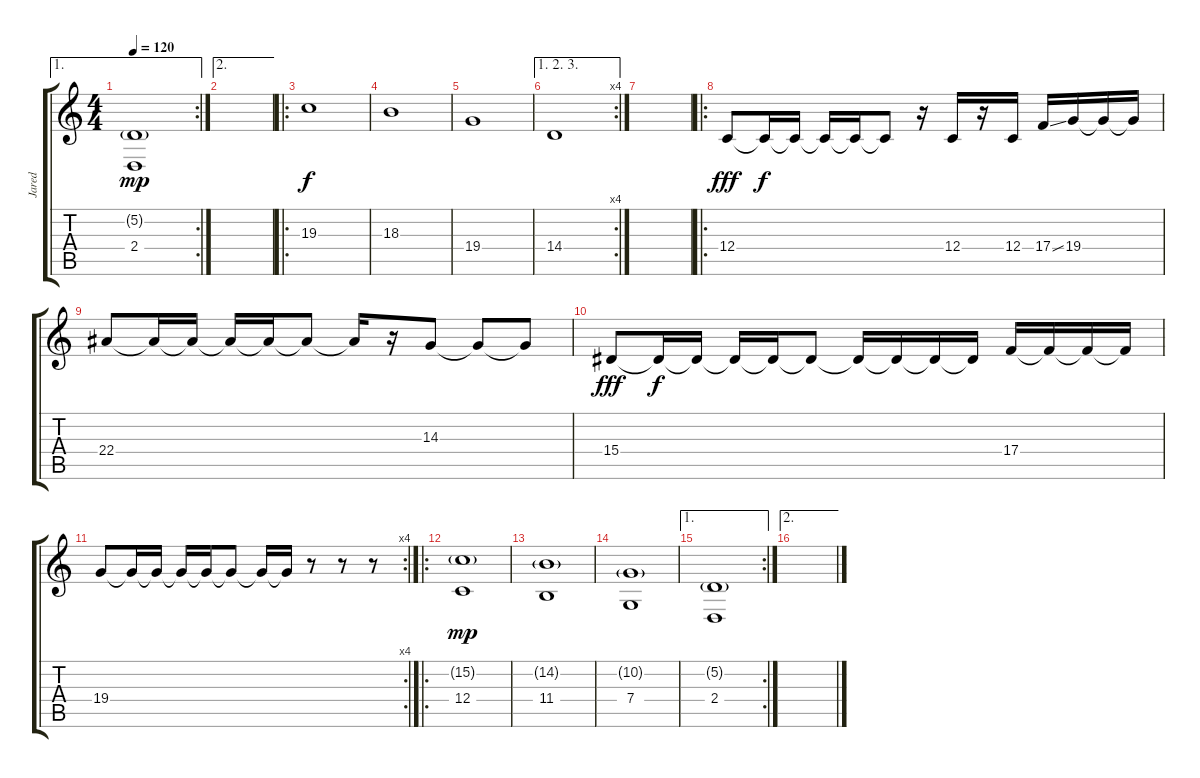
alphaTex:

\track ("Jared" "Jared") {instrument pad4choir}
\staff {score tabs}
\tuning (D4 A3 F3 C3 G2 C2) {hide}
\ae 1
\rc 2
\ts (4 4)
\tempo 120
\clef g2
\ks c
(5.2{g} 2.4).1{dy mp} |
\ae 2
|
\ro
19.3.1{dy f volume 11 balance 0 instrument pad4choir} |
18.3.1 |
19.4.1 |
\ae (1 2 3)
\rc 4
14.4.1 |
|
\ro
12.4.8{dy fff volume 12 balance 0 instrument pad4choir} 12.4{t}.16{dy f} 12.4{t}.16 12.4{t}.16 12.4{t}.16 12.4{t}.8 r.16 12.4.16 r.16 12.4.16 17.4{ss}.16 19.4.16 19.4{t}.16 19.4{t}.16 |
22.4.8 22.4{t}.16 22.4{t}.16 22.4{t}.16 22.4{t}.16 22.4{t}.8 22.4{t}.16 r.16 14.3.8 14.3{t}.8 14.3{t}.8 |
15.4.8{dy fff} 15.4{t}.16{dy f} 15.4{t}.16 15.4{t}.16 15.4{t}.16 15.4{t}.8 15.4{t}.16 15.4{t}.16 15.4{t}.16 15.4{t}.16 17.4.16 17.4{t}.16 17.4{t}.16 17.4{t}.16 |
\rc 4
19.4.8 19.4{t}.16 19.4{t}.16 19.4{t}.16 19.4{t}.16 19.4{t}.8 19.4{t}.16 19.4{t}.16 r.8 r.8 r.8 |
\ro
(15.2{g} 12.4).1{dy mp} |
(14.2{g} 11.4).1 |
(10.2{g} 7.4).1 |
\ae 1
\rc 2
(5.2{g} 2.4).1 |
\ae 2
